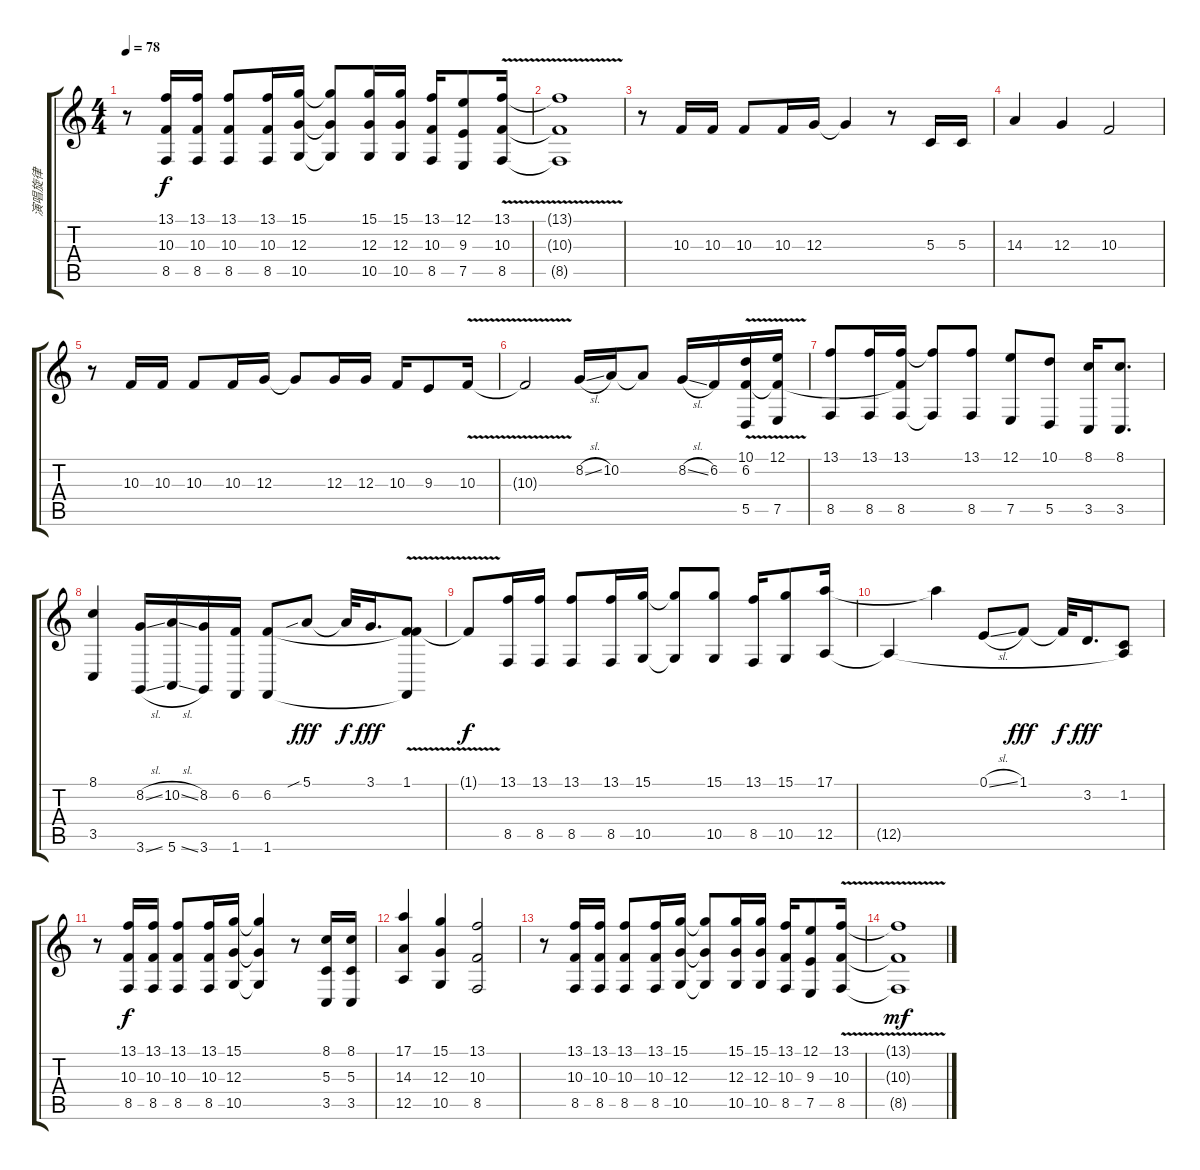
\track ("演唱旋律" "演唱旋律") {instrument flute}
\staff {score tabs}
\tuning (E4 B3 G3 D3 A2 E2) {hide}
\ts (4 4)
\tempo 78
\clef g2
\ks c
r.8{dy f} (13.1 10.3 8.5).16 (13.1 10.3 8.5).16 (13.1 10.3 8.5).8 (13.1 10.3 8.5).16 (15.1 12.3 10.5).16 (15.1{t} 12.3{t} 10.5{t}).8 (15.1 12.3 10.5).16 (15.1 12.3 10.5).16 (13.1 10.3 8.5).16 (12.1 9.3 7.5).8 (13.1{v} 10.3{v} 8.5).16 |
(13.1{t} 10.3{t} 8.5{t}).1 |
r.8 10.3.16 10.3.16 10.3.8 10.3.16 12.3.16 12.3{t}.4 r.8 5.3.16 5.3.16 |
14.3.4 12.3.4 10.3.2 |
r.8 10.3.16 10.3.16 10.3.8 10.3.16 12.3.16 12.3{t}.8 12.3.16 12.3.16 10.3.16 9.3.8 10.3{v}.16 |
10.3{t}.2 8.2{sl}.16 10.2.16 10.2{t}.8 8.2{sl}.16 6.2.16 (10.1 6.2{v} 5.5).16 (12.1 6.2{t} 7.5).16 |
(13.1 8.5).8 (13.1 8.5).16 (13.1 6.2{t} 8.5).16 (13.1{t} 8.5{t}).8 (13.1 8.5).8 (12.1 7.5).8 (10.1 5.5).8 (8.1 3.5).16 (8.1 3.5).8{d} |
(8.1 3.5).4 (8.2{sl} 3.6{sl}).16 (10.2{sl} 5.6{sl}).16 (8.2 3.6).16 (6.2 1.6).16 (6.2 1.6).8 5.1{sib}.8{dy fff} 5.1{t}.32{dy f} 3.1.16{d dy fff} (1.1{v} 6.2{t} 1.6{t}).8 |
1.1{t}.8{dy f} (13.1 8.5).16 (13.1 8.5).16 (13.1 8.5).8 (13.1 8.5).16 (15.1 10.5).16 (15.1{t} 10.5{t}).8 (15.1 10.5).8 (13.1 8.5).16 (15.1 10.5).8 (17.1 12.5).16 |
12.5{t}.4 17.1{t}.4 0.1{sl}.8 1.1.8{dy fff} 1.1{t}.32{dy f} 3.2.16{d dy fff} (1.2 12.5{t}).8 |
r.8 (13.1 10.3 8.5).16{dy f} (13.1 10.3 8.5).16 (13.1 10.3 8.5).8 (13.1 10.3 8.5).16 (15.1 12.3 10.5).16 (15.1{t} 12.3{t} 10.5{t}).4 r.8 (8.1 5.3 3.5).16 (8.1 5.3 3.5).16 |
(17.1 14.3 12.5).4 (15.1 12.3 10.5).4 (13.1 10.3 8.5).2 |
r.8 (13.1 10.3 8.5).16 (13.1 10.3 8.5).16 (13.1 10.3 8.5).8 (13.1 10.3 8.5).16 (15.1 12.3 10.5).16 (15.1{t} 12.3{t} 10.5{t}).8 (15.1 12.3 10.5).16 (15.1 12.3 10.5).16 (13.1 10.3 8.5).16 (12.1 9.3 7.5).8 (13.1{v} 10.3{v} 8.5{v}).16 |
(13.1{t} 10.3{t} 8.5{t}).1{dy mf}
